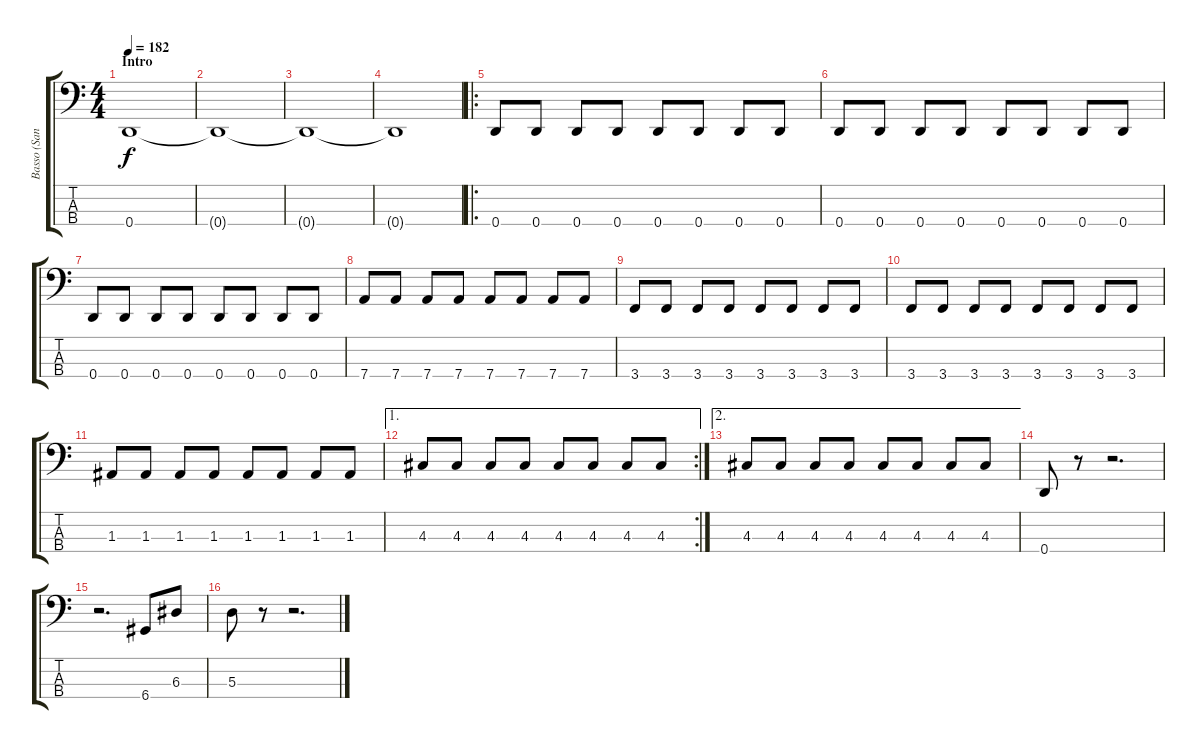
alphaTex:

\track ("Basso (Santtu)" "Basso (San") {instrument electricbasspick}
\staff {score tabs}
\tuning (G2 D2 A1 D1) {hide}
\ts (4 4)
\section ("" "Intro")
\tempo 182
\clef f4
\ks c
0.4.1{dy f instrument electricbasspick} |
0.4{t}.1 |
0.4{t}.1 |
0.4{t}.1 |
\ro
0.4.8 0.4.8 0.4.8 0.4.8 0.4.8 0.4.8 0.4.8 0.4.8 |
0.4.8 0.4.8 0.4.8 0.4.8 0.4.8 0.4.8 0.4.8 0.4.8 |
0.4.8 0.4.8 0.4.8 0.4.8 0.4.8 0.4.8 0.4.8 0.4.8 |
7.4.8 7.4.8 7.4.8 7.4.8 7.4.8 7.4.8 7.4.8 7.4.8 |
3.4.8 3.4.8 3.4.8 3.4.8 3.4.8 3.4.8 3.4.8 3.4.8 |
3.4.8 3.4.8 3.4.8 3.4.8 3.4.8 3.4.8 3.4.8 3.4.8 |
1.3.8 1.3.8 1.3.8 1.3.8 1.3.8 1.3.8 1.3.8 1.3.8 |
\ae 1
\rc 2
4.3.8 4.3.8 4.3.8 4.3.8 4.3.8 4.3.8 4.3.8 4.3.8 |
\ae 2
4.3.8 4.3.8 4.3.8 4.3.8 4.3.8 4.3.8 4.3.8 4.3.8 |
0.4.8 r.8 r.2{d} |
r.2{d} 6.4.8 6.3.8 |
5.3.8 r.8 r.2{d}
